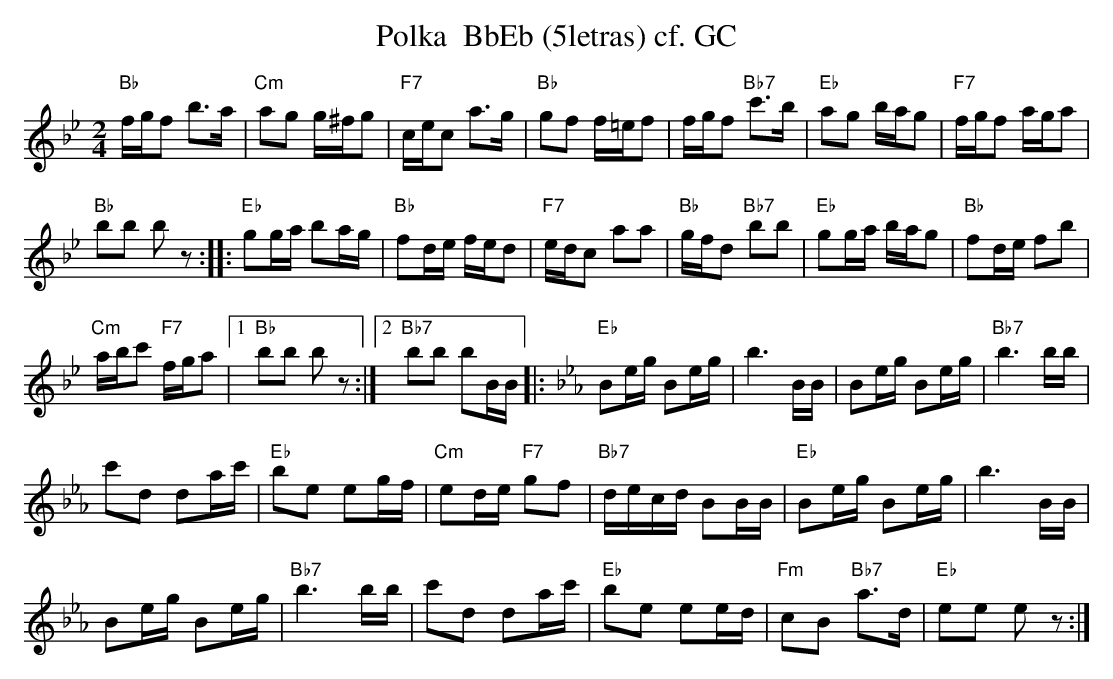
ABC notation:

X:1
T:Polka  BbEb (5letras) cf. GC
M:2/4
L:1/16
K:Bbmaj%%MIDI gchordon
"Bb"fgf2 b3a | "Cm"a2g2 g^fg2 | "F7"cec2 a3g | "Bb"g2f2 f=ef2 | fgf2 "Bb7"c'3b | "Eb"a2g2 bag2 | "F7"fgf2 aga2 |
"Bb"b2b2 b2z2 :: "Eb"g2ga b2ag | "Bb"f2de fed2 | "F7"edc2 a2a2 | "Bb"gfd2 "Bb7"b2b2 | "Eb"g2ga bag2 | "Bb"f2de f2b2 |
"Cm"abc'2 "F7"fga2 |1 "Bb"b2b2 b2z2 :|2 "Bb7"b2b2 b2BB |: [K:Ebmaj] "Eb"B2eg B2eg | b6BB | B2eg B2eg | "Bb7"b6bb |
c'2d2 d2ac' | "Eb"b2e2 e2gf | "Cm"e2de "F7"g2f2 | "Bb7"decd B2BB | "Eb"B2eg B2eg | b6BB |
B2eg B2eg | "Bb7"b6bb | c'2d2 d2ac' | "Eb"b2e2 e2ed | "Fm"c2B2 "Bb7"a3d | "Eb"e2e2 e2z2 :|
